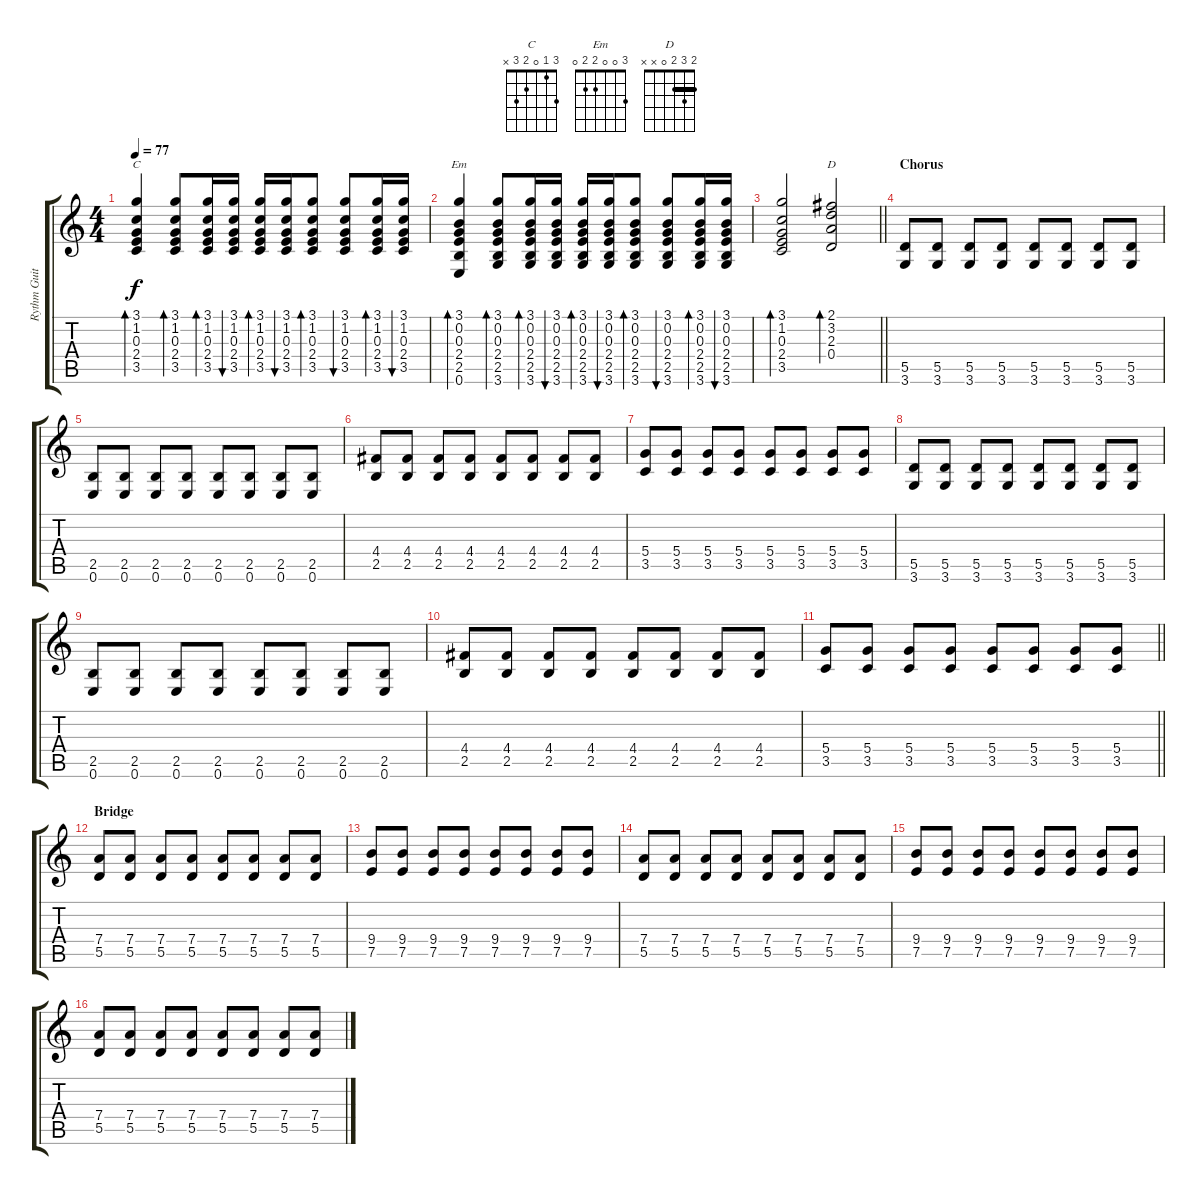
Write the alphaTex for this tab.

\track ("Rythm Guitar" "Rythm Guit") {instrument acousticguitarsteel}
\staff {score tabs}
\tuning (E4 B3 G3 D3 A2 E2) {hide}
\chord ("C" 3 1 0 2 3 x)
\chord ("Em" 3 0 0 2 2 0)
\chord ("D" 2 3 2 0 x x) {barre 2}
\ts (4 4)
\tempo 77
\clef g2
\ks c
(3.1 1.2 0.3 2.4 3.5).4{bd 60 ch "C" dy f} (3.1 1.2 0.3 2.4 3.5).8{bd 60} (3.1 1.2 0.3 2.4 3.5).16{bd 60} (3.1 1.2 0.3 2.4 3.5).16{bu 60} (3.1 1.2 0.3 2.4 3.5).16{bd 60} (3.1 1.2 0.3 2.4 3.5).16{bu 60} (3.1 1.2 0.3 2.4 3.5).8{bd 60} (3.1 1.2 0.3 2.4 3.5).8{bu 60} (3.1 1.2 0.3 2.4 3.5).16{bd 60} (3.1 1.2 0.3 2.4 3.5).16{bu 60} |
(3.1 0.2 0.3 2.4 2.5 0.6).4{bd 60 ch "Em"} (3.1 0.2 0.3 2.4 2.5 3.6).8{bd 60} (3.1 0.2 0.3 2.4 2.5 3.6).16{bd 60} (3.1 0.2 0.3 2.4 2.5 3.6).16{bu 60} (3.1 0.2 0.3 2.4 2.5 3.6).16{bd 60} (3.1 0.2 0.3 2.4 2.5 3.6).16{bu 60} (3.1 0.2 0.3 2.4 2.5 3.6).8{bd 60} (3.1 0.2 0.3 2.4 2.5 3.6).8{bu 60} (3.1 0.2 0.3 2.4 2.5 3.6).16{bd 60} (3.1 0.2 0.3 2.4 2.5 3.6).16{bu 60} |
\barLineRight lightlight
(3.1 1.2 0.3 2.4 3.5).2{bd 60} (2.1 3.2 2.3 0.4).2{bd 60 ch "D"} |
\section ("" "Chorus")
(5.5 3.6).8{volume 10 instrument distortionguitar} (5.5 3.6).8 (5.5 3.6).8 (5.5 3.6).8 (5.5 3.6).8 (5.5 3.6).8 (5.5 3.6).8 (5.5 3.6).8 |
(2.5 0.6).8 (2.5 0.6).8 (2.5 0.6).8 (2.5 0.6).8 (2.5 0.6).8 (2.5 0.6).8 (2.5 0.6).8 (2.5 0.6).8 |
(4.4 2.5).8 (4.4 2.5).8 (4.4 2.5).8 (4.4 2.5).8 (4.4 2.5).8 (4.4 2.5).8 (4.4 2.5).8 (4.4 2.5).8 |
(5.4 3.5).8 (5.4 3.5).8 (5.4 3.5).8 (5.4 3.5).8 (5.4 3.5).8 (5.4 3.5).8 (5.4 3.5).8 (5.4 3.5).8 |
(5.5 3.6).8{volume 10 instrument distortionguitar} (5.5 3.6).8 (5.5 3.6).8 (5.5 3.6).8 (5.5 3.6).8 (5.5 3.6).8 (5.5 3.6).8 (5.5 3.6).8 |
(2.5 0.6).8 (2.5 0.6).8 (2.5 0.6).8 (2.5 0.6).8 (2.5 0.6).8 (2.5 0.6).8 (2.5 0.6).8 (2.5 0.6).8 |
(4.4 2.5).8 (4.4 2.5).8 (4.4 2.5).8 (4.4 2.5).8 (4.4 2.5).8 (4.4 2.5).8 (4.4 2.5).8 (4.4 2.5).8 |
\barLineRight lightlight
(5.4 3.5).8 (5.4 3.5).8 (5.4 3.5).8 (5.4 3.5).8 (5.4 3.5).8 (5.4 3.5).8 (5.4 3.5).8 (5.4 3.5).8 |
\section ("" "Bridge")
(7.4 5.5).8 (7.4 5.5).8 (7.4 5.5).8 (7.4 5.5).8 (7.4 5.5).8 (7.4 5.5).8 (7.4 5.5).8 (7.4 5.5).8 |
(9.4 7.5).8 (9.4 7.5).8 (9.4 7.5).8 (9.4 7.5).8 (9.4 7.5).8 (9.4 7.5).8 (9.4 7.5).8 (9.4 7.5).8 |
(7.4 5.5).8 (7.4 5.5).8 (7.4 5.5).8 (7.4 5.5).8 (7.4 5.5).8 (7.4 5.5).8 (7.4 5.5).8 (7.4 5.5).8 |
(9.4 7.5).8 (9.4 7.5).8 (9.4 7.5).8 (9.4 7.5).8 (9.4 7.5).8 (9.4 7.5).8 (9.4 7.5).8 (9.4 7.5).8 |
(7.4 5.5).8 (7.4 5.5).8 (7.4 5.5).8 (7.4 5.5).8 (7.4 5.5).8 (7.4 5.5).8 (7.4 5.5).8 (7.4 5.5).8
